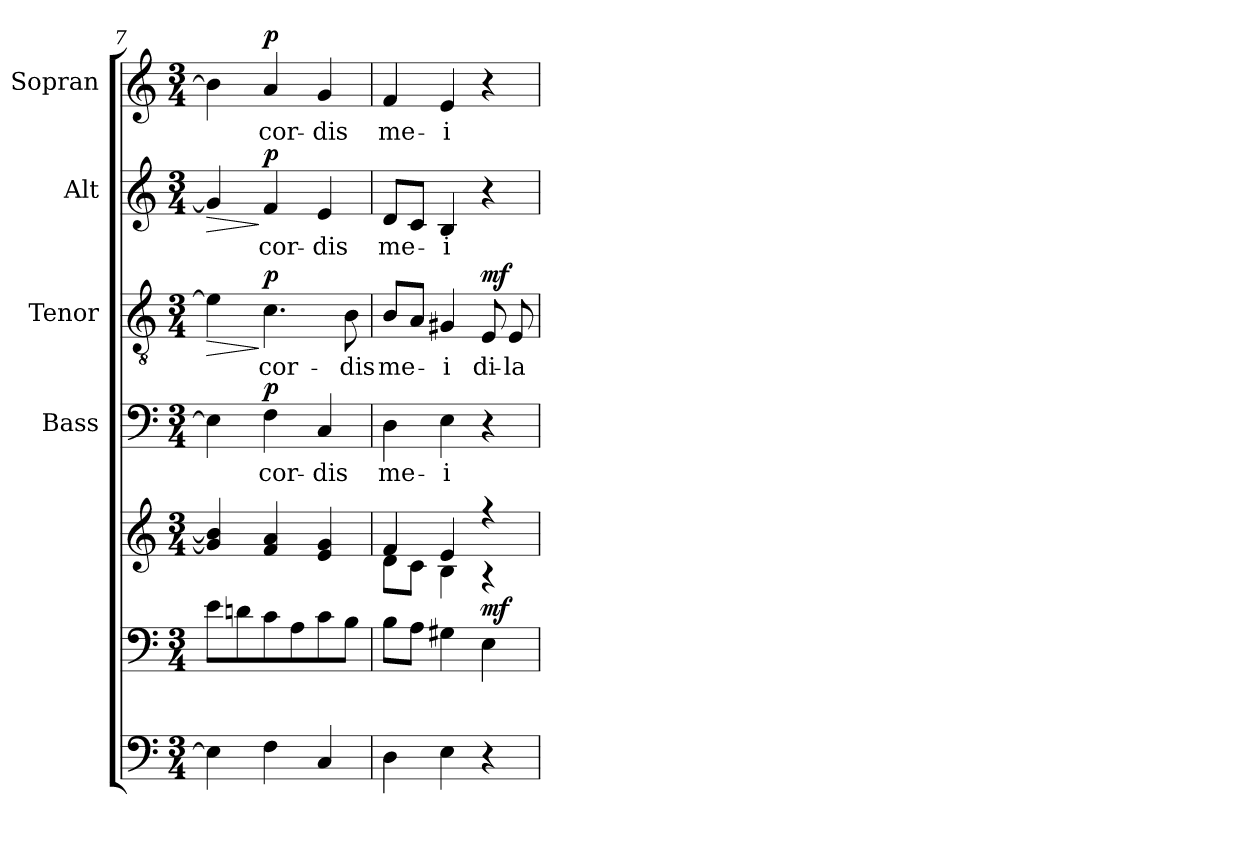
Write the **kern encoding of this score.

**kern	**kern	**kern	**dynam	**kern	**text	**dynam	**kern	**text	**dynam	**kern	**text	**dynam	**kern	**text	**dynam
*part6	*part5	*part5	*part5	*part4	*part4	*part4	*part3	*part3	*part3	*part2	*part2	*part2	*part1	*part1	*part1
*staff7	*staff6	*staff5	*staff5/6	*staff4	*staff4	*staff4	*staff3	*staff3	*staff3	*staff2	*staff2	*staff2	*staff1	*staff1	*staff1
*	*	*	*	*I"Bass	*	*	*I"Tenor	*	*	*I"Alt	*	*	*I"Sopran	*	*
*	*	*	*	*I'B.	*	*	*I'T.	*	*	*I'A.	*	*	*I'S.	*	*
!!LO:LB:g=z
*clefF4	*clefF4	*clefG2	*	*clefF4	*	*	*clefGv2	*	*	*clefG2	*	*	*clefG2	*	*
*k[]	*k[]	*k[]	*	*k[]	*	*	*k[]	*	*	*k[]	*	*	*k[]	*	*
*C:	*C:	*C:	*	*C:	*	*	*C:	*	*	*C:	*	*	*C:	*	*
*M3/4	*M3/4	*M3/4	*	*M3/4	*	*	*M3/4	*	*	*M3/4	*	*	*M3/4	*	*
=7	=7	=7	=7	=7	=7	=7	=7	=7	=7	=7	=7	=7	=7	=7	=7
!	!	!	!	!	!	!	!	!	!LO:HP:b	!	!	!LO:HP:b	!	!	!
4E\]	8e\L	4g/] 4b/]	.	4E\]	.	.	4e\]	.	>	4g/]	.	>	4b\]	.	.
.	8dn\	.	.	.	.	.	.	.	.	.	.	.	.	.	.
!	!	!	!	!	!LO:LY:b	!LO:DY:a	!	!LO:LY:b	!LO:DY:n=1:a	!	!LO:LY:b	!LO:DY:n=1:a	!	!LO:LY:b	!LO:DY:a
4F\	8c\	4f/ 4a/	.	4F\	cor-	p	4.c\	cor-	] p	4f/	cor-	] p	4a/	cor-	p
.	8A\	.	.	.	.	.	.	.	.	.	.	.	.	.	.
!	!	!	!	!	!LO:LY:b	!	!	!	!	!	!LO:LY:b	!	!	!LO:LY:b	!
4C/	8c\	4e/ 4g/	.	4C/	-dis	.	.	.	.	4e/	-dis	.	4g/	-dis	.
!	!	!	!	!	!	!	!	!LO:LY:b	!	!	!	!	!	!	!
.	8B\J	.	.	.	.	.	8B\	-dis	.	.	.	.	.	.	.
=8	=8	=8	=8	=8	=8	=8	=8	=8	=8	=8	=8	=8	=8	=8	=8
*	*	*^	*	*	*	*	*	*	*	*	*	*	*	*	*
!	!	!	!	!	!	!LO:LY:b	!	!	!LO:LY:b	!	!	!LO:LY:b	!	!	!LO:LY:b	!
4D\	8B\L	4f/	8d\L	.	4D\	me-	.	8B/L	me-	.	8d/L	me-	.	4f/	me-	.
.	8A\J	.	8c\J	.	.	.	.	8A/J	.	.	8c/J	.	.	.	.	.
!	!	!	!	!	!	!LO:LY:b	!	!	!LO:LY:b	!	!	!LO:LY:b	!	!	!LO:LY:b	!
4E\	4G#X\	4e/	4B\	.	4E\	-i	.	4G#X/	-i	.	4B/	-i	.	4e/	-i	.
!	!	!	!	!LO:DY:b	!	!	!	!	!LO:LY:b	!LO:DY:a	!	!	!	!	!	!
4r	4E\	4r	4r	mf	4r	.	.	8E/	di-	mf	4r	.	.	4r	.	.
!	!	!	!	!	!	!	!	!	!LO:LY:b	!	!	!	!	!	!	!
.	.	.	.	.	.	.	.	8E/	-la-	.	.	.	.	.	.	.
*	*	*v	*v	*	*	*	*	*	*	*	*	*	*	*	*	*
=	=	=	=	=	=	=	=	=	=	=	=	=	=	=	=
*-	*-	*-	*-	*-	*-	*-	*-	*-	*-	*-	*-	*-	*-	*-	*-
